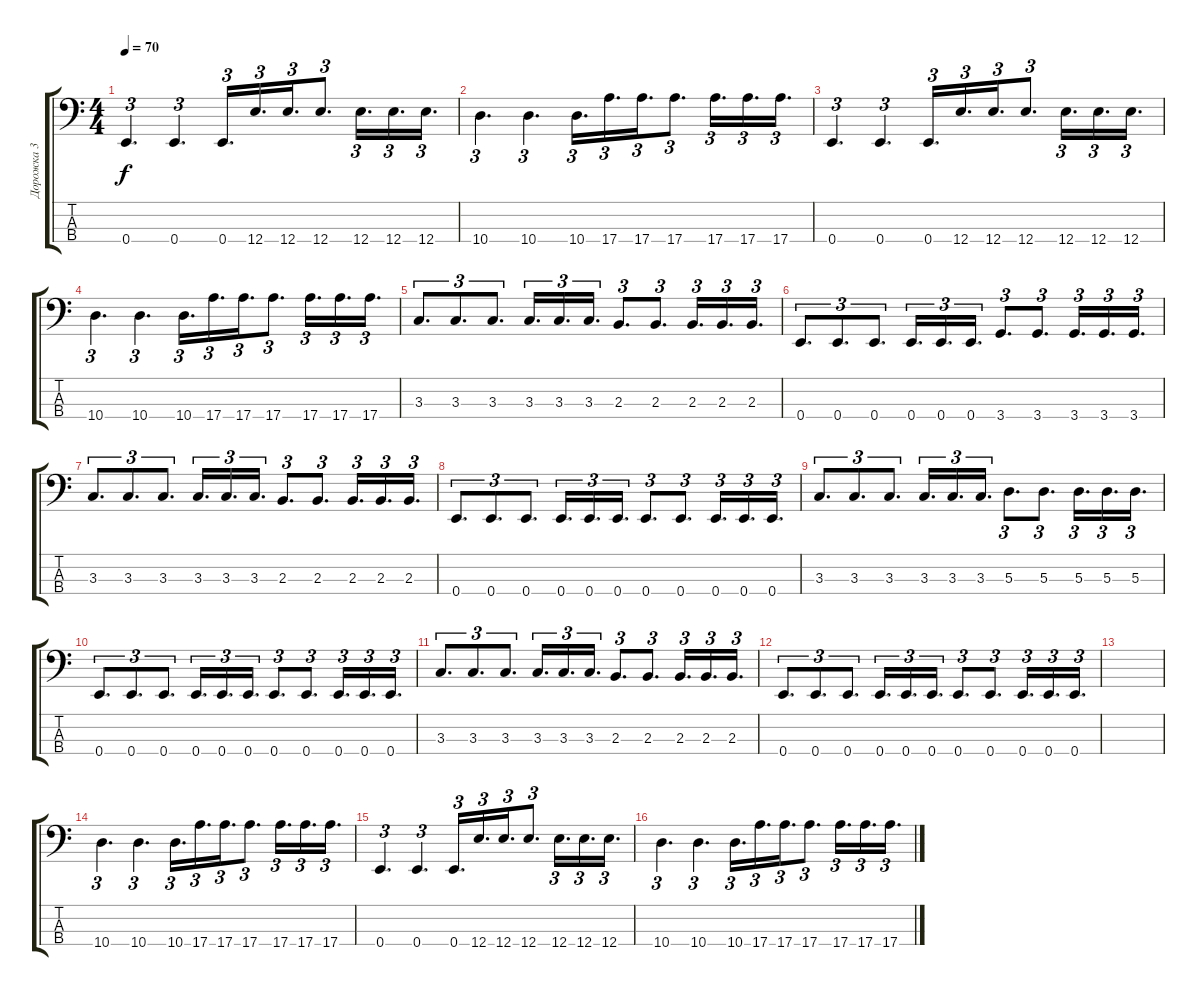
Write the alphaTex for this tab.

\track ("Дорожка 3" "Дорожка 3") {instrument electricbassfinger}
\staff {score tabs}
\tuning (G2 D2 A1 E1) {hide}
\ts (4 4)
\tempo 70
\clef f4
\ks c
0.4.4{d tu (3 2) dy f} 0.4.4{d tu (3 2)} 0.4.16{d tu (3 2)} 12.4.16{d tu (3 2)} 12.4.16{d tu (3 2)} 12.4.8{d tu (3 2)} 12.4.16{d tu (3 2)} 12.4.16{d tu (3 2)} 12.4.16{d tu (3 2)} |
10.4.4{d tu (3 2)} 10.4.4{d tu (3 2)} 10.4.16{d tu (3 2)} 17.4.16{d tu (3 2)} 17.4.16{d tu (3 2)} 17.4.8{d tu (3 2)} 17.4.16{d tu (3 2)} 17.4.16{d tu (3 2)} 17.4.16{d tu (3 2)} |
0.4.4{d tu (3 2)} 0.4.4{d tu (3 2)} 0.4.16{d tu (3 2)} 12.4.16{d tu (3 2)} 12.4.16{d tu (3 2)} 12.4.8{d tu (3 2)} 12.4.16{d tu (3 2)} 12.4.16{d tu (3 2)} 12.4.16{d tu (3 2)} |
10.4.4{d tu (3 2)} 10.4.4{d tu (3 2)} 10.4.16{d tu (3 2)} 17.4.16{d tu (3 2)} 17.4.16{d tu (3 2)} 17.4.8{d tu (3 2)} 17.4.16{d tu (3 2)} 17.4.16{d tu (3 2)} 17.4.16{d tu (3 2)} |
3.3.8{d tu (3 2)} 3.3.8{d tu (3 2)} 3.3.8{d tu (3 2)} 3.3.16{d tu (3 2)} 3.3.16{d tu (3 2)} 3.3.16{d tu (3 2)} 2.3.8{d tu (3 2)} 2.3.8{d tu (3 2)} 2.3.16{d tu (3 2)} 2.3.16{d tu (3 2)} 2.3.16{d tu (3 2)} |
0.4.8{d tu (3 2)} 0.4.8{d tu (3 2)} 0.4.8{d tu (3 2)} 0.4.16{d tu (3 2)} 0.4.16{d tu (3 2)} 0.4.16{d tu (3 2)} 3.4.8{d tu (3 2)} 3.4.8{d tu (3 2)} 3.4.16{d tu (3 2)} 3.4.16{d tu (3 2)} 3.4.16{d tu (3 2)} |
3.3.8{d tu (3 2)} 3.3.8{d tu (3 2)} 3.3.8{d tu (3 2)} 3.3.16{d tu (3 2)} 3.3.16{d tu (3 2)} 3.3.16{d tu (3 2)} 2.3.8{d tu (3 2)} 2.3.8{d tu (3 2)} 2.3.16{d tu (3 2)} 2.3.16{d tu (3 2)} 2.3.16{d tu (3 2)} |
0.4.8{d tu (3 2)} 0.4.8{d tu (3 2)} 0.4.8{d tu (3 2)} 0.4.16{d tu (3 2)} 0.4.16{d tu (3 2)} 0.4.16{d tu (3 2)} 0.4.8{d tu (3 2)} 0.4.8{d tu (3 2)} 0.4.16{d tu (3 2)} 0.4.16{d tu (3 2)} 0.4.16{d tu (3 2)} |
3.3.8{d tu (3 2)} 3.3.8{d tu (3 2)} 3.3.8{d tu (3 2)} 3.3.16{d tu (3 2)} 3.3.16{d tu (3 2)} 3.3.16{d tu (3 2)} 5.3.8{d tu (3 2)} 5.3.8{d tu (3 2)} 5.3.16{d tu (3 2)} 5.3.16{d tu (3 2)} 5.3.16{d tu (3 2)} |
0.4.8{d tu (3 2)} 0.4.8{d tu (3 2)} 0.4.8{d tu (3 2)} 0.4.16{d tu (3 2)} 0.4.16{d tu (3 2)} 0.4.16{d tu (3 2)} 0.4.8{d tu (3 2)} 0.4.8{d tu (3 2)} 0.4.16{d tu (3 2)} 0.4.16{d tu (3 2)} 0.4.16{d tu (3 2)} |
3.3.8{d tu (3 2)} 3.3.8{d tu (3 2)} 3.3.8{d tu (3 2)} 3.3.16{d tu (3 2)} 3.3.16{d tu (3 2)} 3.3.16{d tu (3 2)} 2.3.8{d tu (3 2)} 2.3.8{d tu (3 2)} 2.3.16{d tu (3 2)} 2.3.16{d tu (3 2)} 2.3.16{d tu (3 2)} |
0.4.8{d tu (3 2)} 0.4.8{d tu (3 2)} 0.4.8{d tu (3 2)} 0.4.16{d tu (3 2)} 0.4.16{d tu (3 2)} 0.4.16{d tu (3 2)} 0.4.8{d tu (3 2)} 0.4.8{d tu (3 2)} 0.4.16{d tu (3 2)} 0.4.16{d tu (3 2)} 0.4.16{d tu (3 2)} |
|
10.4.4{d tu (3 2)} 10.4.4{d tu (3 2)} 10.4.16{d tu (3 2)} 17.4.16{d tu (3 2)} 17.4.16{d tu (3 2)} 17.4.8{d tu (3 2)} 17.4.16{d tu (3 2)} 17.4.16{d tu (3 2)} 17.4.16{d tu (3 2)} |
0.4.4{d tu (3 2)} 0.4.4{d tu (3 2)} 0.4.16{d tu (3 2)} 12.4.16{d tu (3 2)} 12.4.16{d tu (3 2)} 12.4.8{d tu (3 2)} 12.4.16{d tu (3 2)} 12.4.16{d tu (3 2)} 12.4.16{d tu (3 2)} |
10.4.4{d tu (3 2)} 10.4.4{d tu (3 2)} 10.4.16{d tu (3 2)} 17.4.16{d tu (3 2)} 17.4.16{d tu (3 2)} 17.4.8{d tu (3 2)} 17.4.16{d tu (3 2)} 17.4.16{d tu (3 2)} 17.4.16{d tu (3 2)}
